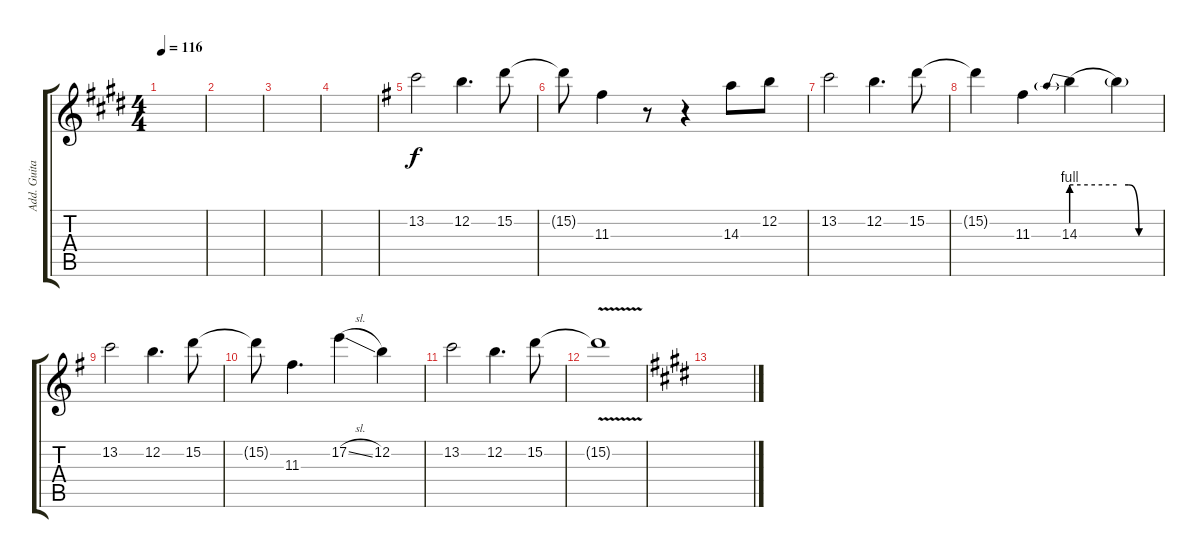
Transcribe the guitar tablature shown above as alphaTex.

\track ("Add. Guitar 1" "Add. Guita") {instrument distortionguitar}
\staff {score tabs}
\tuning (E4 B3 G3 D3 A2 E2) {hide}
\ts (4 4)
\tempo 116
\clef g2
\ks e
|
|
|
|
\ks g
13.2.2{volume 10 balance 8 instrument distortionguitar} 12.2.4{d} 15.2.8 |
15.2{t}.8 11.3.4 r.8 r.4 14.3.8 12.2.8 |
13.2.2 12.2.4{d} 15.2.8 |
15.2{t}.4 11.3.4 14.3{be (prebend 0 4 60 4)}.4 14.3{be (custom 0 4 15 4 30 0 60 0) t}.4 |
13.2.2 12.2.4{d} 15.2.8 |
15.2{t}.8 11.3.4{d} 17.2{sl}.4 12.2.4 |
13.2.2 12.2.4{d} 15.2.8 |
15.2{v t}.1 |
\ks e
